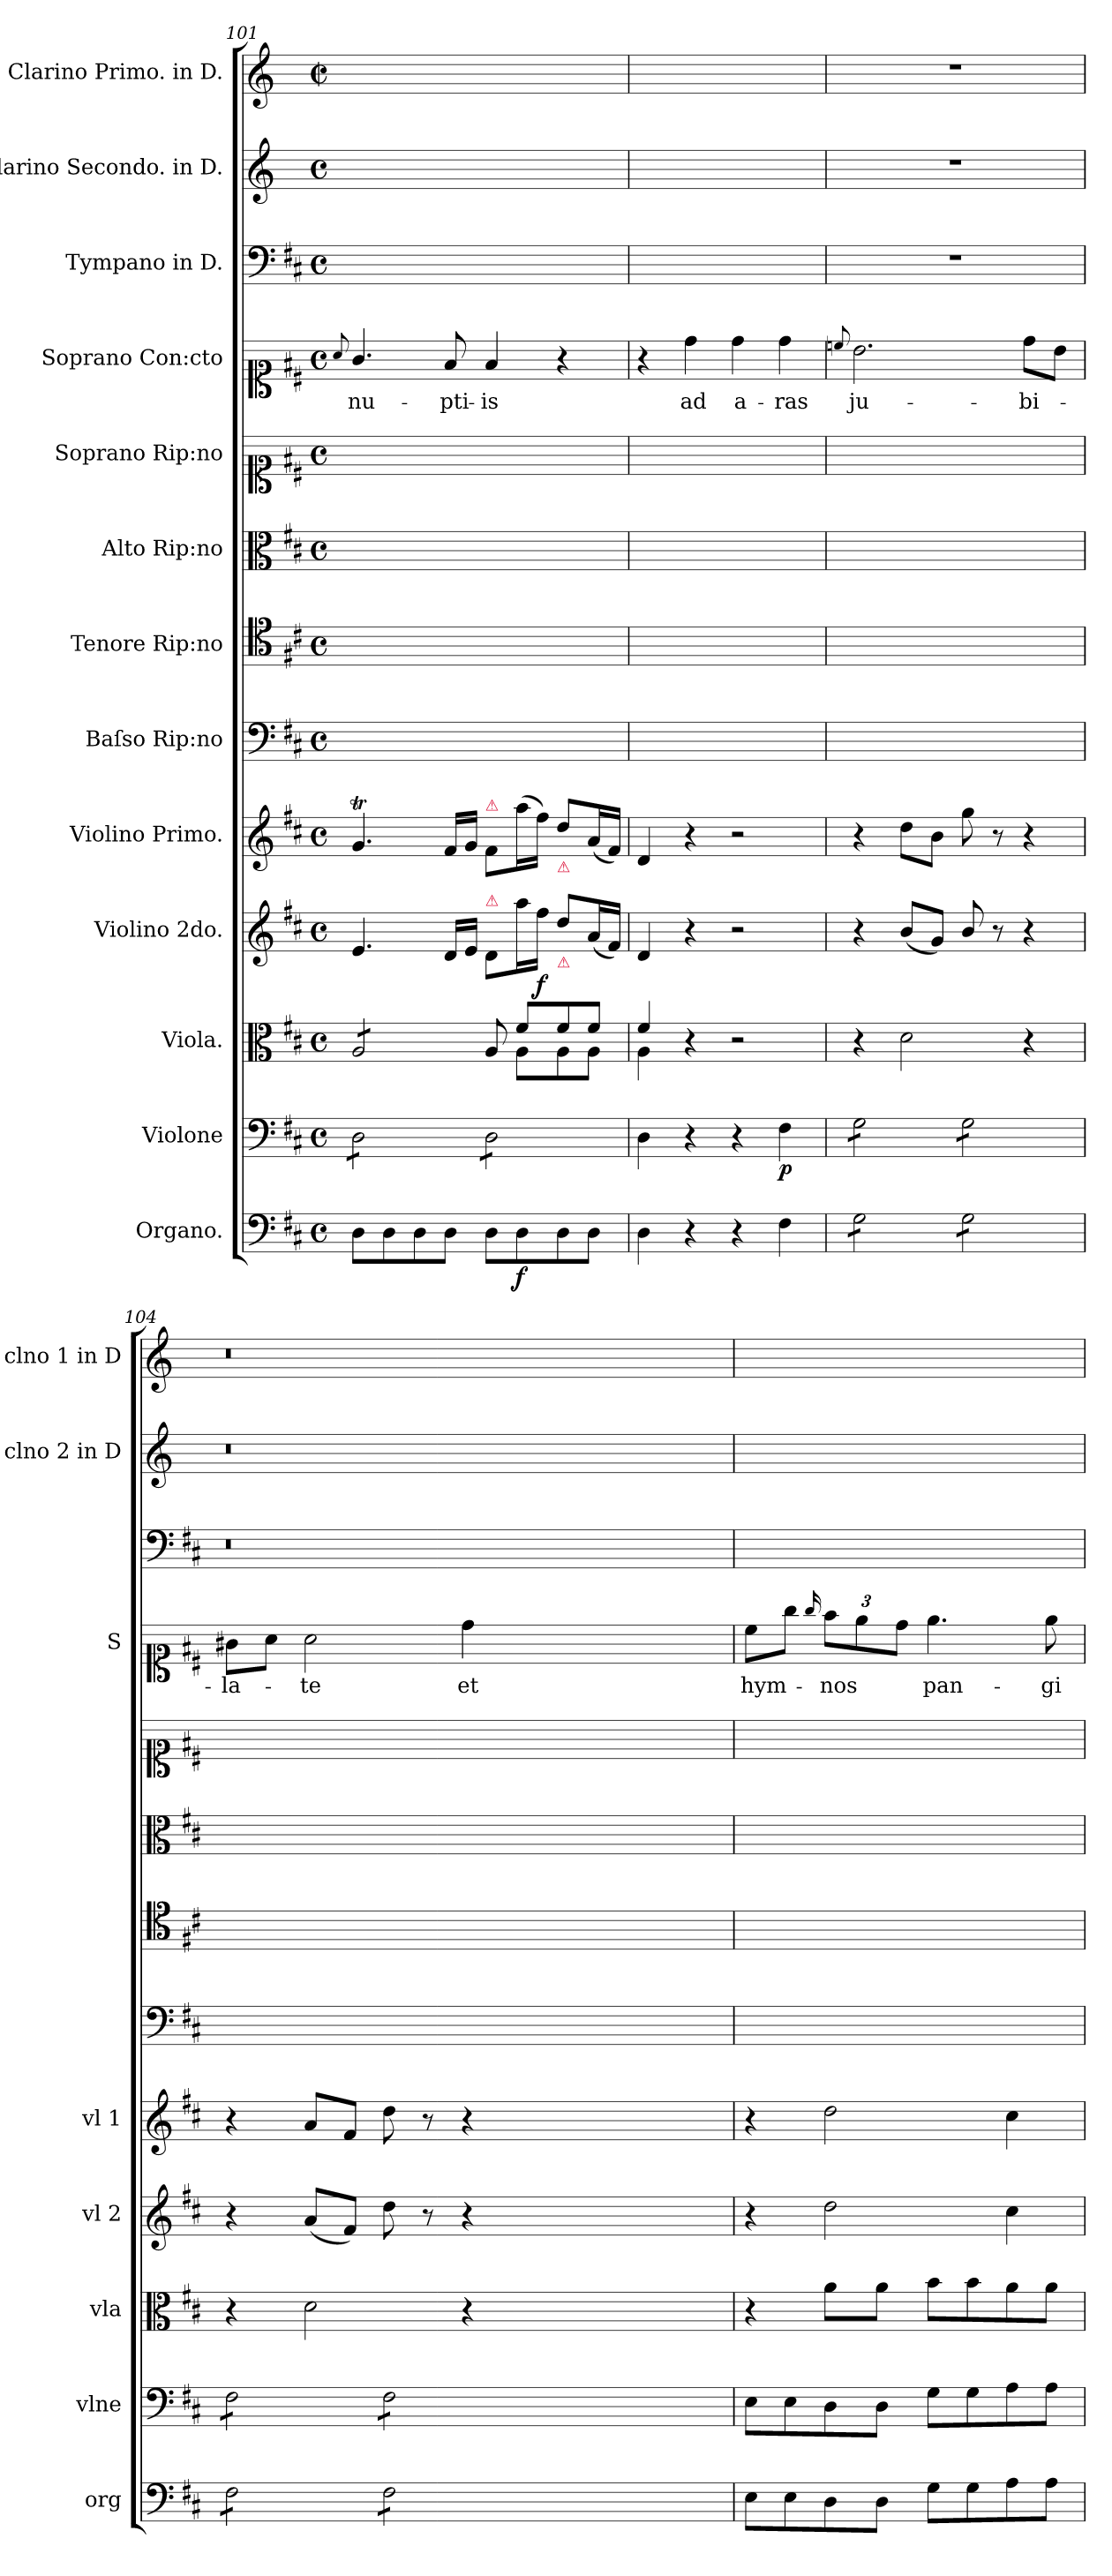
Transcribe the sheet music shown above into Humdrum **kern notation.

**kern	**dynam	**kern	**dynam	**kern	**kern	**dynam	**kern	**kern	**kern	**kern	**kern	**kern	**text	**kern	**kern	**kern
*part13	*part13	*part12	*part12	*part11	*part10	*part10	*part9	*part8	*part7	*part6	*part5	*part4	*part4	*part3	*part2	*part1
*staff13	*staff13	*staff12	*staff12	*staff11	*staff10	*staff10	*staff9	*staff8	*staff7	*staff6	*staff5	*staff4	*staff4	*staff3	*staff2	*staff1
*I"Organo.	*	*I"Violone	*	*I"Viola.	*I"Violino 2do.	*	*I"Violino Primo.	*I"Baſso Rip:no	*I"Tenore Rip:no	*I"Alto Rip:no	*I"Soprano Rip:no	*I"Soprano Con:cto	*	*I"Tympano in D.	*I"Clarino Secondo. in D.	*I"Clarino Primo. in D.
*I'org	*	*I'vlne	*	*I'vla	*I'vl 2	*	*I'vl 1	*	*	*	*	*I'S	*	*	*I'clno 2 in D	*I'clno 1 in D
*clefF4	*	*clefF4	*	*clefC3	*clefG2	*	*clefG2	*clefF4	*clefC4	*clefC3	*clefC1	*clefC1	*	*clefF4	*clefG2	*clefG2
*	*	*	*	*	*	*	*	*	*	*	*	*	*	*ITrd-1c-1	*ITrd-1c-2	*ITrd-1c-2
*k[f#c#]	*	*k[f#c#]	*	*k[f#c#]	*k[f#c#]	*	*k[f#c#]	*k[f#c#]	*k[f#c#]	*k[f#c#]	*k[f#c#]	*k[f#c#]	*	*k[b-e-a-]	*k[f#c#]	*k[f#c#]
*M4/4	*	*M4/4	*	*M4/4	*M4/4	*	*M4/4	*M4/4	*M4/4	*M4/4	*M4/4	*M4/4	*	*M4/4	*M4/4	*M4/4
*met(c)	*	*met(c)	*	*met(c)	*met(c)	*	*met(c)	*met(c)	*met(c)	*met(c)	*met(c)	*met(c)	*	*met(c)	*met(c)	*met(c|)
=101	=101	=101	=101	=101	=101	=101	=101	=101	=101	=101	=101	=101	=101	=101	=101	=101
.	.	.	.	.	.	.	.	.	.	.	.	8qqa/	.	.	.	.
*	*	*	*	*^	*	*	*	*	*	*	*	*	*	*	*	*
*	*	*tremolo	*	*	*	*	*	*	*	*	*	*	*	*	*	*	*
*	*	*	*	*tremolo	*	*	*	*	*	*	*	*	*	*	*	*	*
8D\L	.	8D\L	.	8A/L	8ryy	4.e/	.	4.gT/	1ryy	1ryy	1ryy	1ryy	4.g/	nu-	1ryy	1ryy	1ryy
8D\	.	8D\	.	8A/	8ryy	.	.	.	.	.	.	.	.	.	.	.	.
8D\	.	8D\	.	8A/	8ryy	.	.	.	.	.	.	.	.	.	.	.	.
8D\J	.	8D\J	.	8A/J	8ryy	16d/LL	.	16f#/LL	.	.	.	.	8f#/	-pti-	.	.	.
*	*	*	*	*Xtremolo	*	*	*	*	*	*	*	*	*	*	*	*	*
.	.	.	.	.	.	16e/JJ	.	16g/JJ	.	.	.	.	.	.	.	.	.
!	!	!	!	!	!	!	!	!LO:TX:a:color=crimson:t=⚠	!	!	!	!	!	!	!	!	!
!	!	!	!	!	!	!LO:TX:a:color=crimson:t=⚠	!	!	!	!	!	!	!	!	!	!	!
!	!	!	!LO:DY:b	!	!	!	!	!	!	!	!	!	!	!	!	!	!
8D\L	.	8D\L	for&colon;	8A/	8ryy	8d/L	.	8f#/L	.	.	.	.	4f#/	-is	.	.	.
8D\	f	8D\	.	8f#/L	8A\L	16aa\L	.	(16aa\L	.	.	.	.	.	.	.	.	.
!	!	!	!	!	!	!	!LO:DY:b	!	!	!	!	!	!	!	!	!	!
.	.	.	.	.	.	16ff#\JJ	f	16ff#\JJ)	.	.	.	.	.	.	.	.	.
!	!	!	!	!	!	!	!	!LO:TX:b:color=crimson:t=⚠	!	!	!	!	!	!	!	!	!
!	!	!	!	!	!	!LO:TX:b:color=crimson:t=⚠	!	!	!	!	!	!	!	!	!	!	!
8D\	.	8D\	.	8f#/	8A\	8dd/L	.	8dd/L	.	.	.	.	4r	.	.	.	.
8D\J	.	8D\J	.	8f#/J	8A\J	(16a/L	.	(16a/L	.	.	.	.	.	.	.	.	.
*	*	*Xtremolo	*	*	*	*	*	*	*	*	*	*	*	*	*	*	*
.	.	.	.	.	.	16f#/JJ)	.	16f#/JJ)	.	.	.	.	.	.	.	.	.
=102	=102	=102	=102	=102	=102	=102	=102	=102	=102	=102	=102	=102	=102	=102	=102	=102	=102
4D\	.	4D\	.	4f#/	4A\	4d/	.	4d/	1ryy	1ryy	1ryy	1ryy	4r	.	1ryy	1ryy	1ryy
4r	.	4r	.	4r	4ryy	4r	.	4r	.	.	.	.	4dd\	ad	.	.	.
4r	.	4r	.	2r	2ryy	2r	.	2r	.	.	.	.	4dd\	a-	.	.	.
!	!	!	!LO:DY:b	!	!	!	!	!	!	!	!	!	!	!	!	!	!
4F#\	.	4F#\	p	.	.	.	.	.	.	.	.	.	4dd\	-ras	.	.	.
*	*	*	*	*v	*v	*	*	*	*	*	*	*	*	*	*	*	*
=103	=103	=103	=103	=103	=103	=103	=103	=103	=103	=103	=103	=103	=103	=103	=103	=103
.	.	.	.	.	.	.	.	.	.	.	.	8qqccn/	.	.	.	.
!LO:TX:b:color=crimson:t=⚠	!	!	!	!	!	!	!	!	!	!	!	!	!	!	!	!
*tremolo	*	*	*	*	*	*	*	*	*	*	*	*	*	*	*	*
*	*	*tremolo	*	*	*	*	*	*	*	*	*	*	*	*	*	*
8G\L	pia&colon;	8G\L	.	4r	4r	.	4r	1ryy	1ryy	1ryy	1ryy	2.b\	ju-	1r	1r	1r
8G\	.	8G\	.	.	.	.	.	.	.	.	.	.	.	.	.	.
8G\	.	8G\	.	2d\	(8b/L	.	8dd\L	.	.	.	.	.	.	.	.	.
8G\J	.	8G\J	.	.	8g/J)	.	8b\J	.	.	.	.	.	.	.	.	.
8G\L	.	8G\L	.	.	8b/	.	8gg\	.	.	.	.	.	.	.	.	.
8G\	.	8G\	.	.	8r	.	8r	.	.	.	.	.	.	.	.	.
8G\	.	8G\	.	4r	4r	.	4r	.	.	.	.	8dd\L	-bi-	.	.	.
8G\J	.	8G\J	.	.	.	.	.	.	.	.	.	8b\J	.	.	.	.
=104	=104	=104	=104	=104	=104	=104	=104	=104	=104	=104	=104	=104	=104	=104	=104	=104
8F#\L	.	8F#\L	.	4r	4r	.	4r	1ryy	1ryy	1ryy	1ryy	8g#X\L	-la-	0.r	0.r	0.r
8F#\	.	8F#\	.	.	.	.	.	.	.	.	.	8a\J	.	.	.	.
8F#\	.	8F#\	.	2d\	(8a/L	.	8a/L	.	.	.	.	2a\	-te	.	.	.
8F#\J	.	8F#\J	.	.	8f#/J)	.	8f#/J	.	.	.	.	.	.	.	.	.
8F#\L	.	8F#\L	.	.	8dd\	.	8dd\	.	.	.	.	.	.	.	.	.
8F#\	.	8F#\	.	.	8r	.	8r	.	.	.	.	.	.	.	.	.
8F#\	.	8F#\	.	4r	4r	.	4r	.	.	.	.	4dd\	et	.	.	.
8F#\J	.	8F#\J	.	.	.	.	.	.	.	.	.	.	.	.	.	.
*	*	*Xtremolo	*	*	*	*	*	*	*	*	*	*	*	*	*	*
*Xtremolo	*	*	*	*	*	*	*	*	*	*	*	*	*	*	*	*
0ryy	.	0ryy	.	0ryy	0ryy	.	0ryy	0ryy	0ryy	0ryy	0ryy	0ryy	.	.	.	.
=105	=105	=105	=105	=105	=105	=105	=105	=105	=105	=105	=105	=105	=105	=105	=105	=105
8E\L	.	8E\L	.	4r	4r	.	4r	1ryy	1ryy	1ryy	1ryy	8cc#\L	hym-	1ryy	1ryy	1ryy
8E\	.	8E\	.	.	.	.	.	.	.	.	.	8gg\J	.	.	.	.
.	.	.	.	.	.	.	.	.	.	.	.	16qqgg/	.	.	.	.
8D\	.	8D\	.	8a\L	2dd\	.	2dd\	.	.	.	.	12ff#\L	-nos	.	.	.
.	.	.	.	.	.	.	.	.	.	.	.	12ee\	.	.	.	.
8D\J	.	8D\J	.	8a\J	.	.	.	.	.	.	.	.	.	.	.	.
.	.	.	.	.	.	.	.	.	.	.	.	12dd\J	.	.	.	.
8G\L	.	8G\L	.	8b\L	.	.	.	.	.	.	.	4.ee\	pan-	.	.	.
8G\	.	8G\	.	8b\	.	.	.	.	.	.	.	.	.	.	.	.
8A\	.	8A\	.	8a\	4cc#\	.	4cc#\	.	.	.	.	.	.	.	.	.
8A\J	.	8A\J	.	8a\J	.	.	.	.	.	.	.	8ee\	-gi-	.	.	.
=	=	=	=	=	=	=	=	=	=	=	=	=	=	=	=	=
*-	*-	*-	*-	*-	*-	*-	*-	*-	*-	*-	*-	*-	*-	*-	*-	*-
